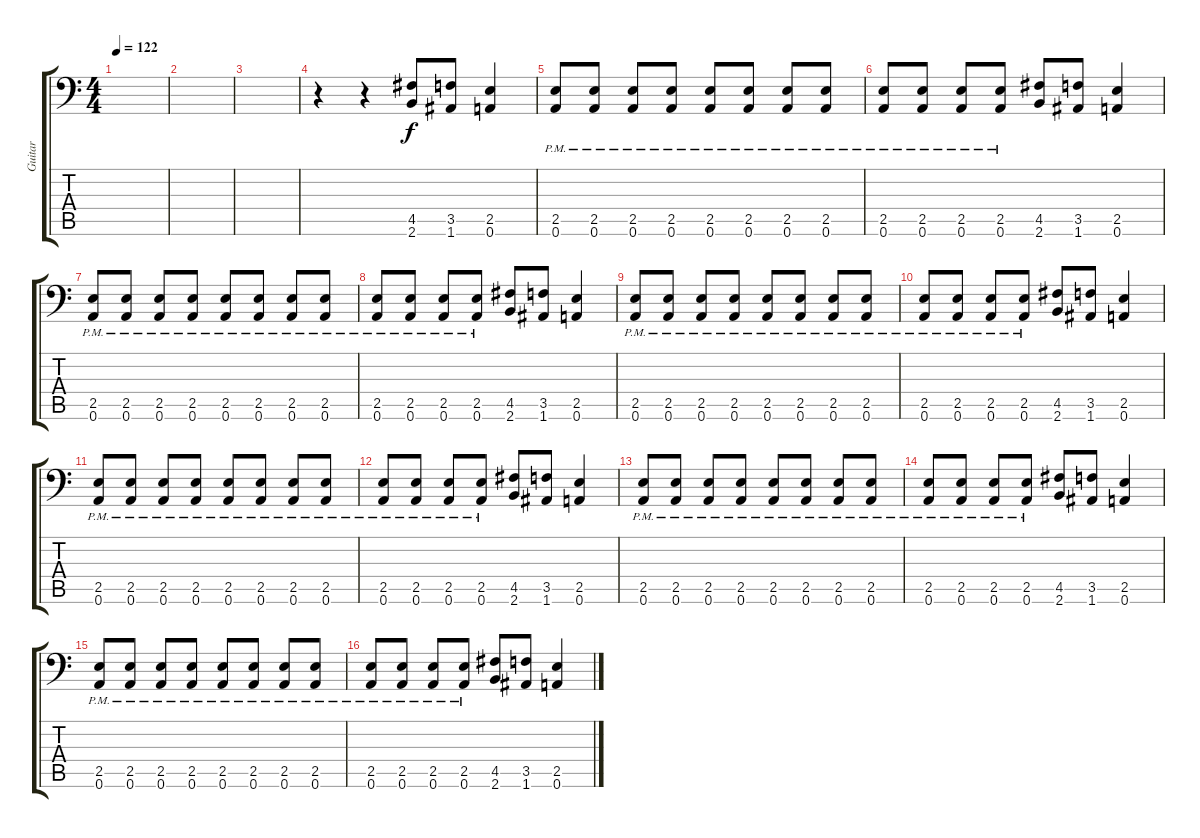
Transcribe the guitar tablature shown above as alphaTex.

\track ("Guitar" "Guitar") {instrument distortionguitar}
\staff {score tabs}
\tuning (A3 E3 C3 G2 D2 A1) {hide}
\ts (4 4)
\tempo 122
\clef f4
\ks c
|
|
|
r.4 r.4 (4.5 2.6).8 (3.5 1.6).8 (2.5 0.6).4 |
(2.5{pm} 0.6{pm}).8 (2.5{pm} 0.6{pm}).8 (2.5{pm} 0.6{pm}).8 (2.5{pm} 0.6{pm}).8 (2.5{pm} 0.6{pm}).8 (2.5{pm} 0.6{pm}).8 (2.5{pm} 0.6{pm}).8 (2.5{pm} 0.6{pm}).8 |
(2.5{pm} 0.6{pm}).8 (2.5{pm} 0.6{pm}).8 (2.5{pm} 0.6{pm}).8 (2.5{pm} 0.6{pm}).8 (4.5 2.6).8 (3.5 1.6).8 (2.5 0.6).4 |
(2.5{pm} 0.6{pm}).8 (2.5{pm} 0.6{pm}).8 (2.5{pm} 0.6{pm}).8 (2.5{pm} 0.6{pm}).8 (2.5{pm} 0.6{pm}).8 (2.5{pm} 0.6{pm}).8 (2.5{pm} 0.6{pm}).8 (2.5{pm} 0.6{pm}).8 |
(2.5{pm} 0.6{pm}).8 (2.5{pm} 0.6{pm}).8 (2.5{pm} 0.6{pm}).8 (2.5{pm} 0.6{pm}).8 (4.5 2.6).8 (3.5 1.6).8 (2.5 0.6).4 |
(2.5{pm} 0.6{pm}).8 (2.5{pm} 0.6{pm}).8 (2.5{pm} 0.6{pm}).8 (2.5{pm} 0.6{pm}).8 (2.5{pm} 0.6{pm}).8 (2.5{pm} 0.6{pm}).8 (2.5{pm} 0.6{pm}).8 (2.5{pm} 0.6{pm}).8 |
(2.5{pm} 0.6{pm}).8 (2.5{pm} 0.6{pm}).8 (2.5{pm} 0.6{pm}).8 (2.5{pm} 0.6{pm}).8 (4.5 2.6).8 (3.5 1.6).8 (2.5 0.6).4 |
(2.5{pm} 0.6{pm}).8 (2.5{pm} 0.6{pm}).8 (2.5{pm} 0.6{pm}).8 (2.5{pm} 0.6{pm}).8 (2.5{pm} 0.6{pm}).8 (2.5{pm} 0.6{pm}).8 (2.5{pm} 0.6{pm}).8 (2.5{pm} 0.6{pm}).8 |
(2.5{pm} 0.6{pm}).8 (2.5{pm} 0.6{pm}).8 (2.5{pm} 0.6{pm}).8 (2.5{pm} 0.6{pm}).8 (4.5 2.6).8 (3.5 1.6).8 (2.5 0.6).4 |
(2.5{pm} 0.6{pm}).8 (2.5{pm} 0.6{pm}).8 (2.5{pm} 0.6{pm}).8 (2.5{pm} 0.6{pm}).8 (2.5{pm} 0.6{pm}).8 (2.5{pm} 0.6{pm}).8 (2.5{pm} 0.6{pm}).8 (2.5{pm} 0.6{pm}).8 |
(2.5{pm} 0.6{pm}).8 (2.5{pm} 0.6{pm}).8 (2.5{pm} 0.6{pm}).8 (2.5{pm} 0.6{pm}).8 (4.5 2.6).8 (3.5 1.6).8 (2.5 0.6).4 |
(2.5{pm} 0.6{pm}).8 (2.5{pm} 0.6{pm}).8 (2.5{pm} 0.6{pm}).8 (2.5{pm} 0.6{pm}).8 (2.5{pm} 0.6{pm}).8 (2.5{pm} 0.6{pm}).8 (2.5{pm} 0.6{pm}).8 (2.5{pm} 0.6{pm}).8 |
(2.5{pm} 0.6{pm}).8 (2.5{pm} 0.6{pm}).8 (2.5{pm} 0.6{pm}).8 (2.5{pm} 0.6{pm}).8 (4.5 2.6).8 (3.5 1.6).8 (2.5 0.6).4
